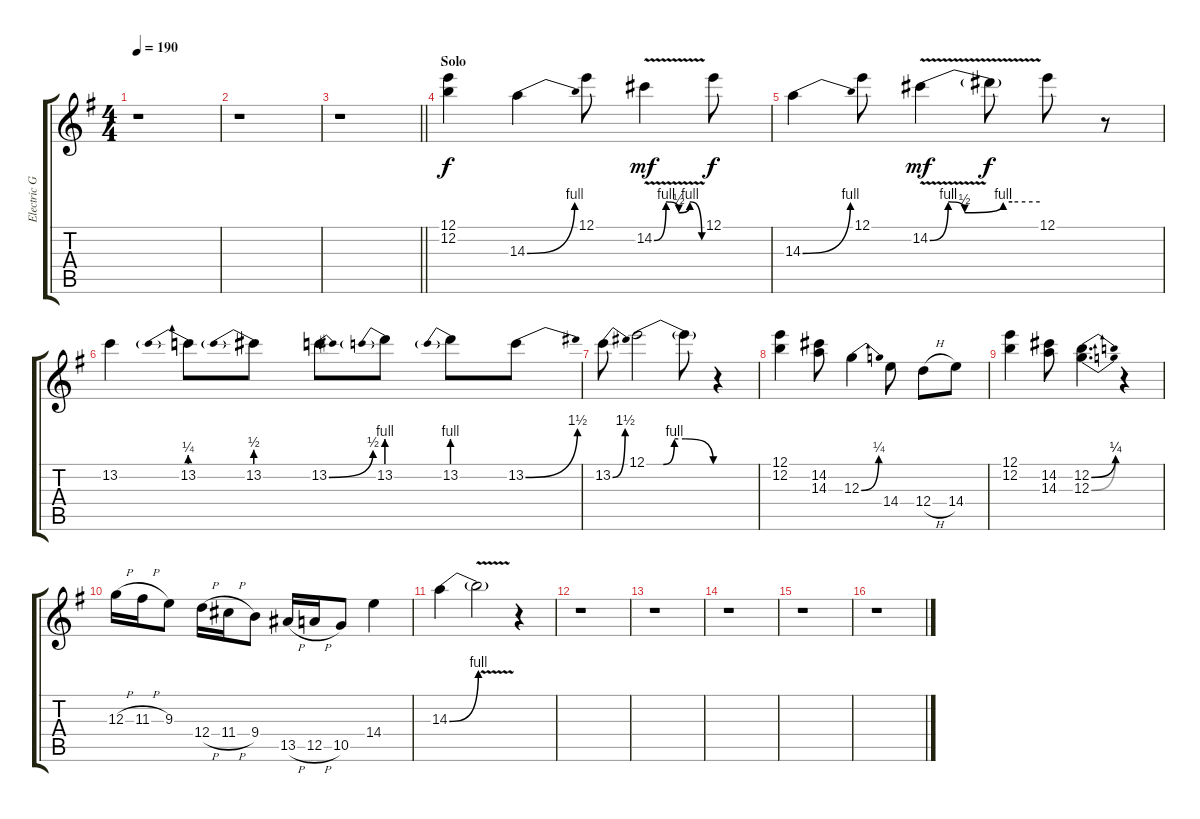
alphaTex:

\track ("Electric Guitar (Leads)" "Electric G") {instrument overdrivenguitar}
\staff {score tabs}
\tuning (E4 B3 G3 D3 A2 E2) {hide}
\ts (4 4)
\tempo 190
\clef g2
\ks eminor
r.1{dy f} |
r.1 |
\barLineRight lightlight
r.1 |
\section ("" "Solo")
(12.1 12.2).4 14.3{be (bend 0 0 60 4)}.4 12.1.8 14.2{be (custom 0 0 15 4 31 2 45 4 60 0) v}.4{dy mf} 12.1.8{dy f} |
14.3{be (bend 0 0 60 4)}.4 12.1.8 14.2{be (custom 0 0 10 4 19 2 40 4 45 4 60 4) v}.4{dy mf} 14.2{t}.8{dy f} 12.1.8 r.8 |
13.2.4 13.2{be (prebend 0 1 60 1)}.8 13.2{be (prebend 0 2 60 2)}.8 13.2{be (bend 0 0 60 2)}.8 13.2{be (prebend 0 4 60 4)}.8 13.2{be (prebend 0 4 60 4)}.8 13.2{be (bend 0 0 60 6)}.8 |
13.2{be (bend 0 0 60 6)}.8 12.1{be (custom 0 0 15 0 25 4 35 4 60 0)}.2 12.1{t}.8 r.4 |
(12.1 12.2).4 (14.2 14.3).8 12.3{be (bend 0 0 60 1)}.4 14.4.8 12.4{h}.8 14.4.8 |
(12.1 12.2).4 (14.2 14.3).8 (12.2{be (bend 0 0 60 1)} 12.3{be (bend 0 0 60 1)}).4{d} r.4 |
12.3{h}.16 11.3{h}.16 9.3.8 12.4{h}.16 11.4{h}.16 9.4.8 13.5{h}.16 12.5{h}.16 10.5.8 14.4.4 |
14.3{be (bend 0 0 60 4)}.4 14.3{v t}.2 r.4 |
r.1 |
r.1 |
r.1 |
r.1 |
r.1
